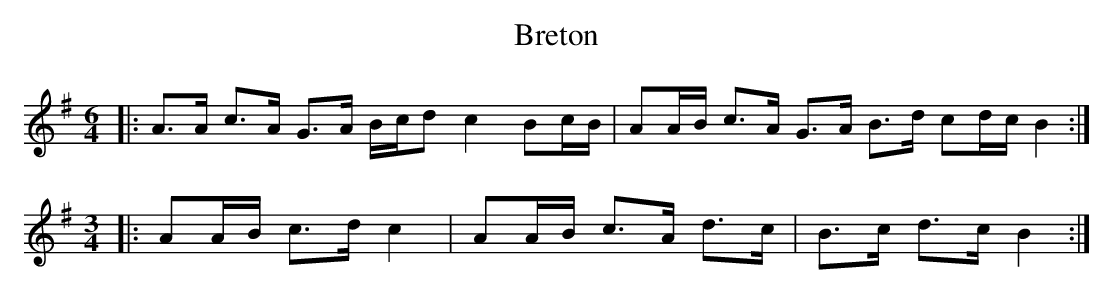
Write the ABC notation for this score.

X:1
T: Breton
M: 3/2
L: 1/8
K: Ador
M:6/4
|:A>A c>A G>A B/c/d c2 Bc/B/|AA/B/ c>A G>A B>d cd/c/ B2:|
M:3/4
|:AA/B/ c>d c2|AA/B/ c>A d>c|B>c d>c B2:|
